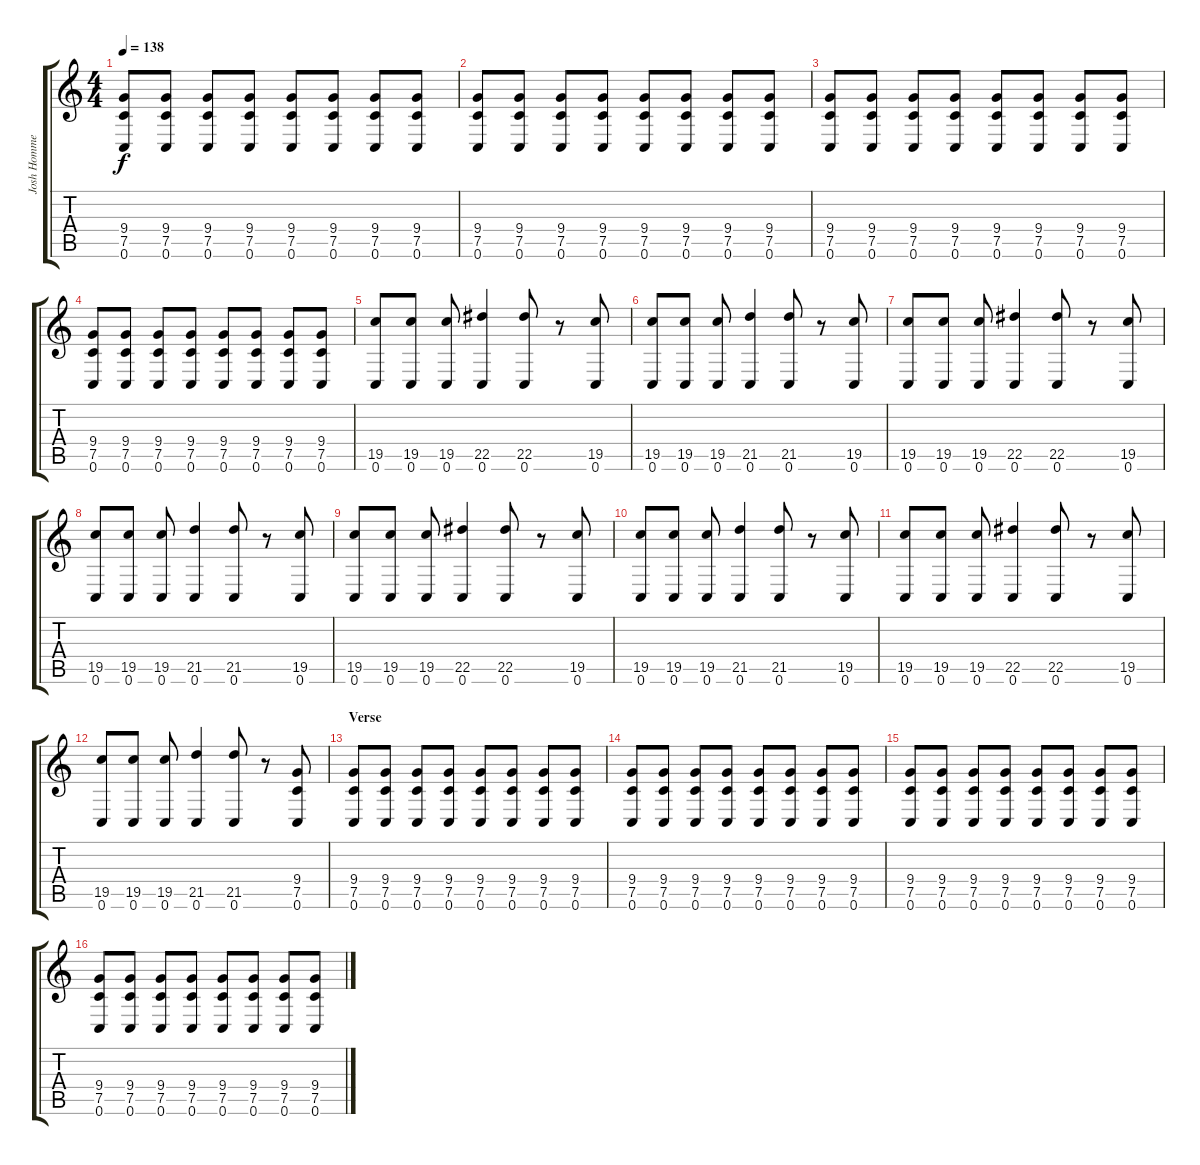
\track ("Josh Homme" "Josh Homme") {instrument distortionguitar}
\staff {score tabs}
\tuning (C4 G3 Eb3 Bb2 F2 C2) {hide}
\ts (4 4)
\tempo 138
\clef g2
\ks c
(9.4 7.5 0.6).8{dy f} (9.4 7.5 0.6).8 (9.4 7.5 0.6).8 (9.4 7.5 0.6).8 (9.4 7.5 0.6).8 (9.4 7.5 0.6).8 (9.4 7.5 0.6).8 (9.4 7.5 0.6).8 |
(9.4 7.5 0.6).8 (9.4 7.5 0.6).8 (9.4 7.5 0.6).8 (9.4 7.5 0.6).8 (9.4 7.5 0.6).8 (9.4 7.5 0.6).8 (9.4 7.5 0.6).8 (9.4 7.5 0.6).8 |
(9.4 7.5 0.6).8 (9.4 7.5 0.6).8 (9.4 7.5 0.6).8 (9.4 7.5 0.6).8 (9.4 7.5 0.6).8 (9.4 7.5 0.6).8 (9.4 7.5 0.6).8 (9.4 7.5 0.6).8 |
(9.4 7.5 0.6).8 (9.4 7.5 0.6).8 (9.4 7.5 0.6).8 (9.4 7.5 0.6).8 (9.4 7.5 0.6).8 (9.4 7.5 0.6).8 (9.4 7.5 0.6).8 (9.4 7.5 0.6).8 |
(19.5 0.6).8 (19.5 0.6).8 (19.5 0.6).8 (22.5 0.6).4 (22.5 0.6).8 r.8 (19.5 0.6).8 |
(19.5 0.6).8 (19.5 0.6).8 (19.5 0.6).8 (21.5 0.6).4 (21.5 0.6).8 r.8 (19.5 0.6).8 |
(19.5 0.6).8 (19.5 0.6).8 (19.5 0.6).8 (22.5 0.6).4 (22.5 0.6).8 r.8 (19.5 0.6).8 |
(19.5 0.6).8 (19.5 0.6).8 (19.5 0.6).8 (21.5 0.6).4 (21.5 0.6).8 r.8 (19.5 0.6).8 |
(19.5 0.6).8 (19.5 0.6).8 (19.5 0.6).8 (22.5 0.6).4 (22.5 0.6).8 r.8 (19.5 0.6).8 |
(19.5 0.6).8 (19.5 0.6).8 (19.5 0.6).8 (21.5 0.6).4 (21.5 0.6).8 r.8 (19.5 0.6).8 |
(19.5 0.6).8 (19.5 0.6).8 (19.5 0.6).8 (22.5 0.6).4 (22.5 0.6).8 r.8 (19.5 0.6).8 |
(19.5 0.6).8 (19.5 0.6).8 (19.5 0.6).8 (21.5 0.6).4 (21.5 0.6).8 r.8 (9.4 7.5 0.6).8 |
\section ("" "Verse")
(9.4 7.5 0.6).8 (9.4 7.5 0.6).8 (9.4 7.5 0.6).8 (9.4 7.5 0.6).8 (9.4 7.5 0.6).8 (9.4 7.5 0.6).8 (9.4 7.5 0.6).8 (9.4 7.5 0.6).8 |
(9.4 7.5 0.6).8 (9.4 7.5 0.6).8 (9.4 7.5 0.6).8 (9.4 7.5 0.6).8 (9.4 7.5 0.6).8 (9.4 7.5 0.6).8 (9.4 7.5 0.6).8 (9.4 7.5 0.6).8 |
(9.4 7.5 0.6).8 (9.4 7.5 0.6).8 (9.4 7.5 0.6).8 (9.4 7.5 0.6).8 (9.4 7.5 0.6).8 (9.4 7.5 0.6).8 (9.4 7.5 0.6).8 (9.4 7.5 0.6).8 |
(9.4 7.5 0.6).8 (9.4 7.5 0.6).8 (9.4 7.5 0.6).8 (9.4 7.5 0.6).8 (9.4 7.5 0.6).8 (9.4 7.5 0.6).8 (9.4 7.5 0.6).8 (9.4 7.5 0.6).8
